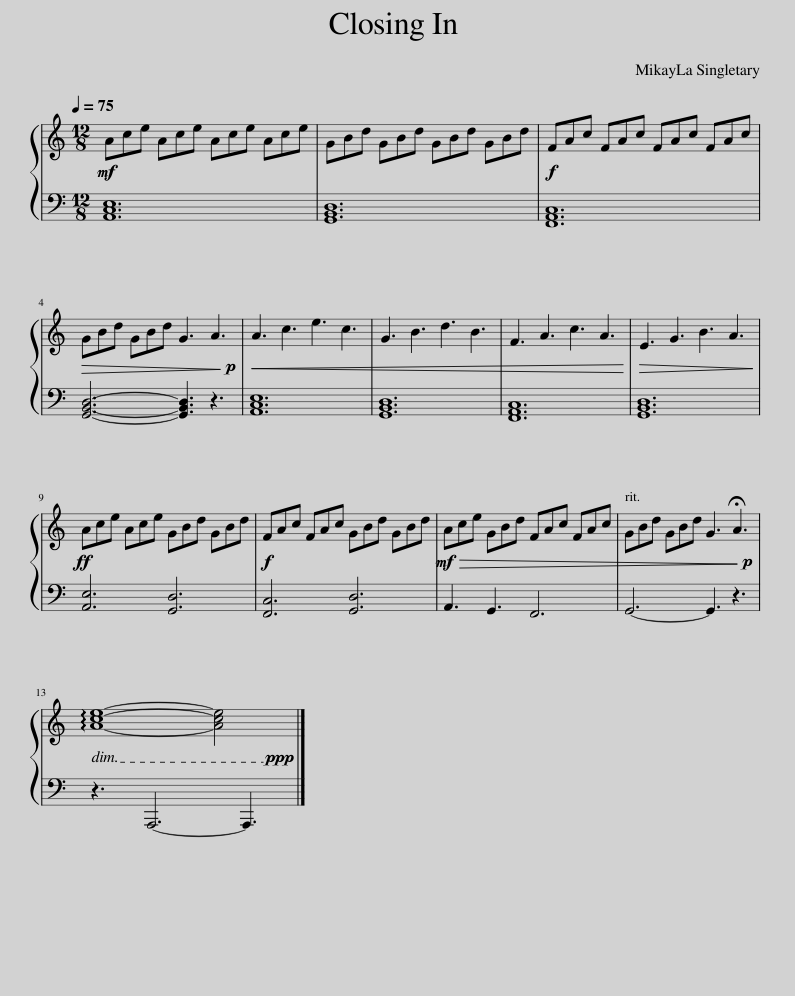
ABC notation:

X:1
%%score { 1 | 2 }
L:1/8
Q:1/4=75
M:12/8
I:linebreak $
K:C
V:1 treble
V:2 bass
V:1
!mf! Ace Ace Ace Ace | GBd GBd GBd GBd |!f! FAc FAc FAc FAc |$!>(! GBd GBd G3 A3!>)!!p! |!<(! A3 c3 e3 c3 | %5
 G3 B3 d3 B3 | F3 A3 c3 A3!<)! |!>(! E3 G3 B3 A3!>)! |$!ff! Ace Ace GBd GBd |!f! FAc FAc GBd GBd | %10
!mf!!>(! Ace GBd FAc FAc |[Q:1/4=75] G[Q:1/4=71]B[Q:1/4=68]d[Q:1/4=65] G[Q:1/4=61]B[Q:1/4=58]d[Q:1/4=55] G3[Q:1/4=45] !fermata!A3!>)!!p! |$[Q:1/4=35] !arpeggio![Ace]8- [Ace]4!ppp! |] %13
V:2
 [A,,C,E,]12 | [G,,B,,D,]12 | [F,,A,,C,]12 |$ [G,,B,,D,]6- [G,,B,,D,]3 z3 | [A,,C,E,]12 | %5
 [G,,B,,D,]12 | [F,,A,,C,]12 | [G,,B,,D,]12 |$ [A,,E,]6 [G,,D,]6 | [F,,C,]6 [G,,D,]6 | %10
 A,,3 G,,3 F,,6 | G,,6- G,,3 z3 |$ z3 A,,,6- A,,,3 |] %13
